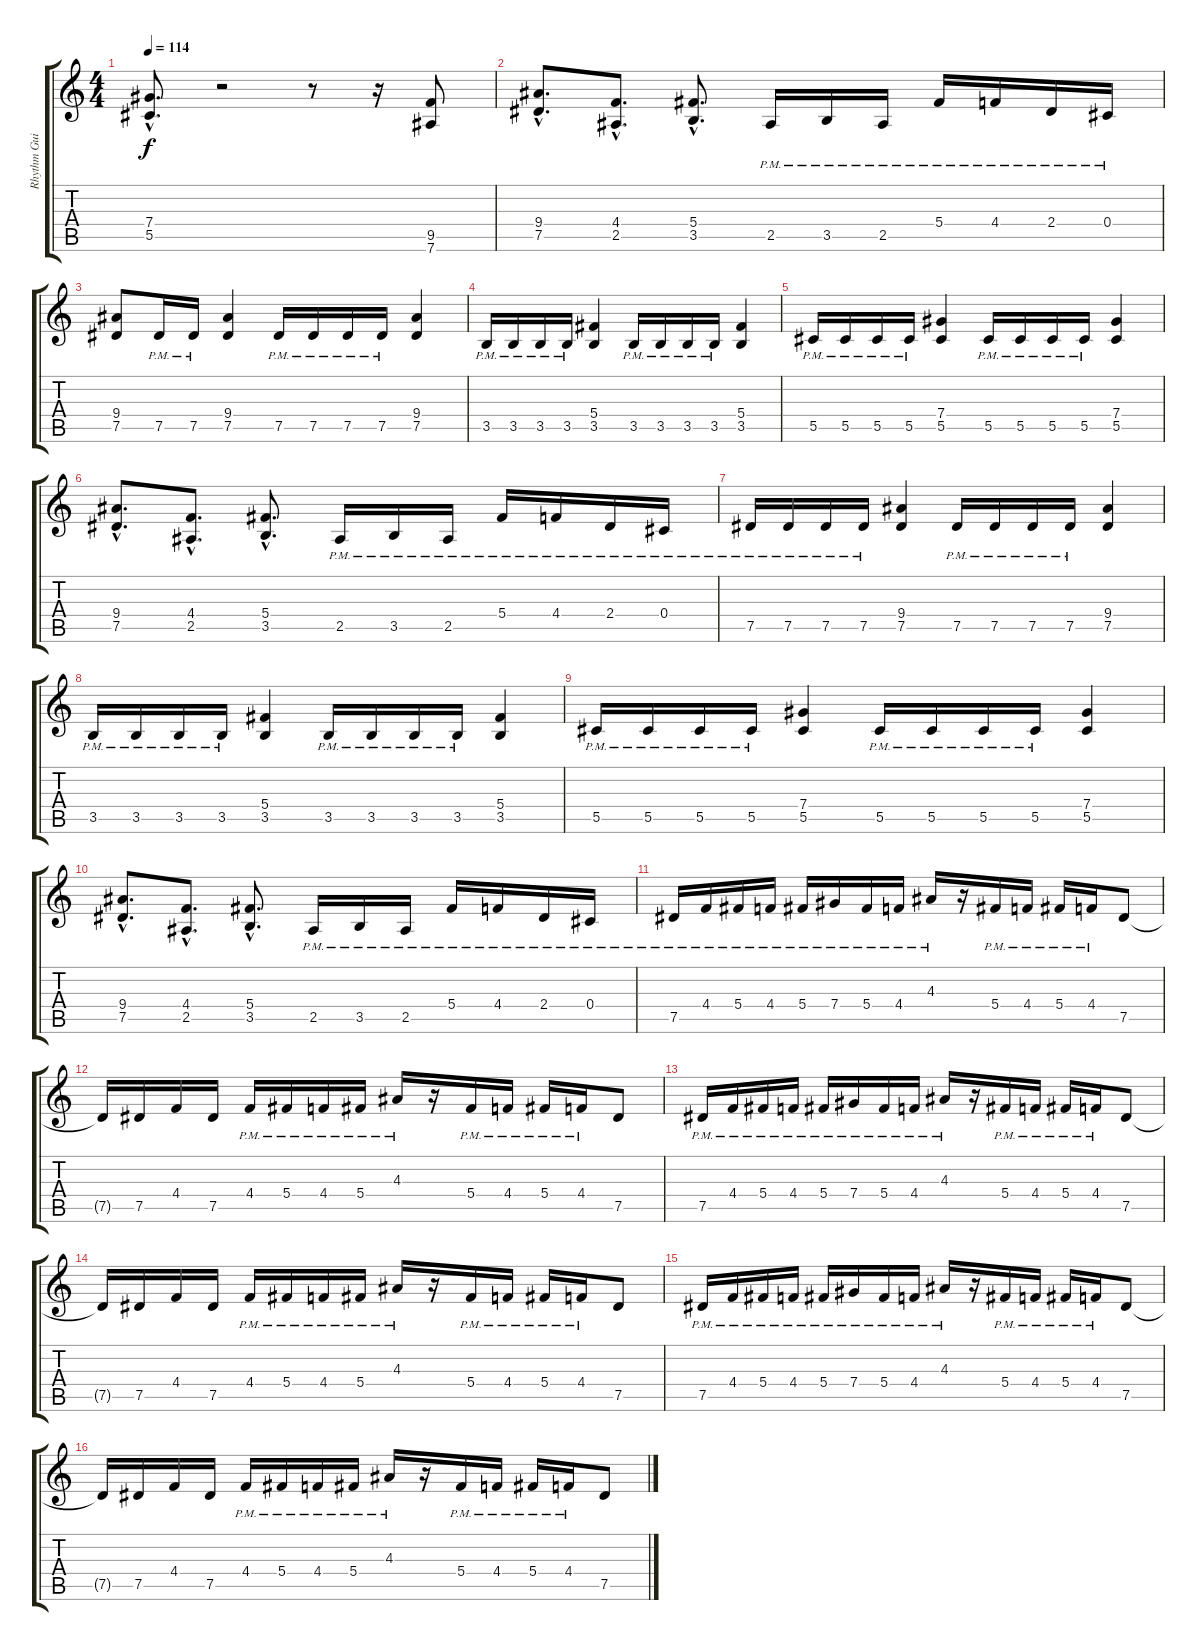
\track ("Rhythm Guitar" "Rhythm Gui") {instrument distortionguitar}
\staff {score tabs}
\tuning (Eb4 Bb3 Gb3 Db3 Ab2 Eb2) {hide}
\ts (4 4)
\tempo 114
\clef g2
\ks c
(7.4{hac} 5.5{hac}).8{d dy f} r.2 r.8 r.16 (9.5 7.6).8 |
(9.4{hac} 7.5{hac}).8{d} (4.4{hac} 2.5{hac}).8{d} (5.4{hac} 3.5{hac}).8{d} 2.5{pm}.16 3.5{pm}.16 2.5{pm}.16 5.4{pm}.16 4.4{pm}.16 2.4{pm}.16 0.4{pm}.16 |
(9.4 7.5).8 7.5{pm}.16 7.5{pm}.16 (9.4 7.5).4 7.5{pm}.16 7.5{pm}.16 7.5{pm}.16 7.5{pm}.16 (9.4 7.5).4 |
3.5{pm}.16 3.5{pm}.16 3.5{pm}.16 3.5{pm}.16 (5.4 3.5).4 3.5{pm}.16 3.5{pm}.16 3.5{pm}.16 3.5{pm}.16 (5.4 3.5).4 |
5.5{pm}.16 5.5{pm}.16 5.5{pm}.16 5.5{pm}.16 (7.4 5.5).4 5.5{pm}.16 5.5{pm}.16 5.5{pm}.16 5.5{pm}.16 (7.4 5.5).4 |
(9.4{hac} 7.5{hac}).8{d} (4.4{hac} 2.5{hac}).8{d} (5.4{hac} 3.5{hac}).8{d} 2.5{pm}.16 3.5{pm}.16 2.5{pm}.16 5.4{pm}.16 4.4{pm}.16 2.4{pm}.16 0.4{pm}.16 |
7.5{pm}.16 7.5{pm}.16 7.5{pm}.16 7.5{pm}.16 (9.4 7.5).4 7.5{pm}.16 7.5{pm}.16 7.5{pm}.16 7.5{pm}.16 (9.4 7.5).4 |
3.5{pm}.16 3.5{pm}.16 3.5{pm}.16 3.5{pm}.16 (5.4 3.5).4 3.5{pm}.16 3.5{pm}.16 3.5{pm}.16 3.5{pm}.16 (5.4 3.5).4 |
5.5{pm}.16 5.5{pm}.16 5.5{pm}.16 5.5{pm}.16 (7.4 5.5).4 5.5{pm}.16 5.5{pm}.16 5.5{pm}.16 5.5{pm}.16 (7.4 5.5).4 |
(9.4{hac} 7.5{hac}).8{d} (4.4{hac} 2.5{hac}).8{d} (5.4{hac} 3.5{hac}).8{d} 2.5{pm}.16 3.5{pm}.16 2.5{pm}.16 5.4{pm}.16 4.4{pm}.16 2.4{pm}.16 0.4{pm}.16 |
7.5{pm}.16 4.4{pm}.16 5.4{pm}.16 4.4{pm}.16 5.4{pm}.16 7.4{pm}.16 5.4{pm}.16 4.4{pm}.16 4.3{pm}.16 r.16 5.4{pm}.16 4.4{pm}.16 5.4{pm}.16 4.4{pm}.16 7.5.8 |
7.5{t}.16 7.5.16 4.4.16 7.5.16 4.4{pm}.16 5.4{pm}.16 4.4{pm}.16 5.4{pm}.16 4.3{pm}.16 r.16 5.4{pm}.16 4.4{pm}.16 5.4{pm}.16 4.4{pm}.16 7.5.8 |
7.5{pm}.16 4.4{pm}.16 5.4{pm}.16 4.4{pm}.16 5.4{pm}.16 7.4{pm}.16 5.4{pm}.16 4.4{pm}.16 4.3{pm}.16 r.16 5.4{pm}.16 4.4{pm}.16 5.4{pm}.16 4.4{pm}.16 7.5.8 |
7.5{t}.16 7.5.16 4.4.16 7.5.16 4.4{pm}.16 5.4{pm}.16 4.4{pm}.16 5.4{pm}.16 4.3{pm}.16 r.16 5.4{pm}.16 4.4{pm}.16 5.4{pm}.16 4.4{pm}.16 7.5.8 |
7.5{pm}.16 4.4{pm}.16 5.4{pm}.16 4.4{pm}.16 5.4{pm}.16 7.4{pm}.16 5.4{pm}.16 4.4{pm}.16 4.3{pm}.16 r.16 5.4{pm}.16 4.4{pm}.16 5.4{pm}.16 4.4{pm}.16 7.5.8 |
7.5{t}.16 7.5.16 4.4.16 7.5.16 4.4{pm}.16 5.4{pm}.16 4.4{pm}.16 5.4{pm}.16 4.3{pm}.16 r.16 5.4{pm}.16 4.4{pm}.16 5.4{pm}.16 4.4{pm}.16 7.5.8
